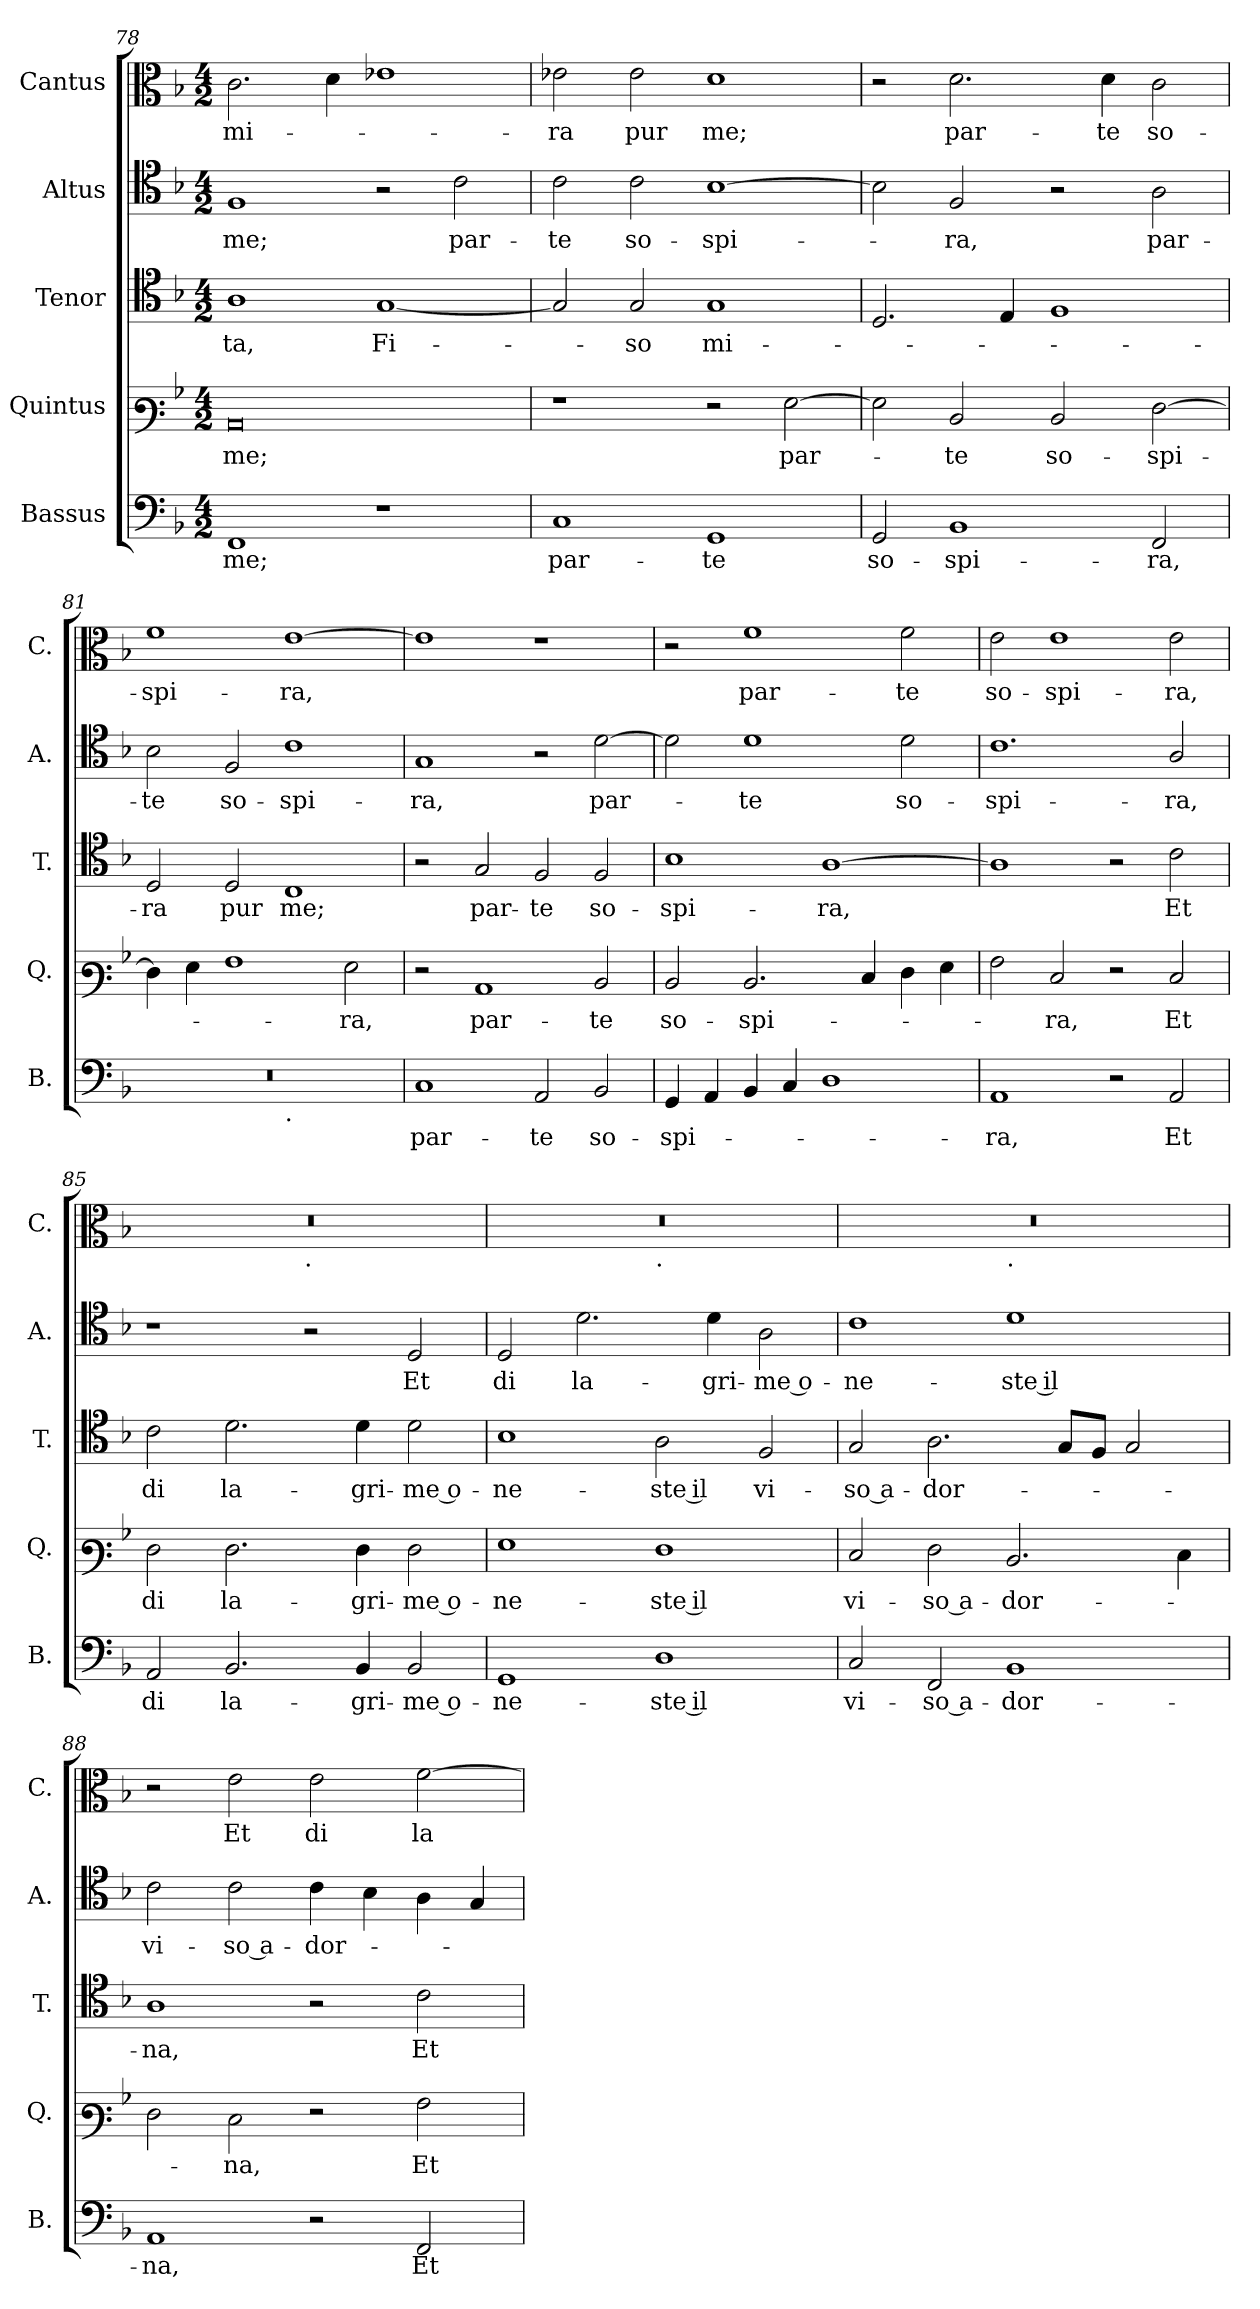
**kern	**text	**kern	**text	**kern	**text	**kern	**text	**kern	**text
*part5	*part5	*part4	*part4	*part3	*part3	*part2	*part2	*part1	*part1
*staff5	*staff5	*staff4	*staff4	*staff3	*staff3	*staff2	*staff2	*staff1	*staff1
*I"Bassus	*	*I"Quintus	*	*I"Tenor	*	*I"Altus	*	*I"Cantus	*
*I'B.	*	*I'Q.	*	*I'T.	*	*I'A.	*	*I'C.	*
*clefF4	*	*clefF3	*	*clefC4	*	*clefC4	*	*clefC3	*
*k[b-]	*	*k[b-]	*	*k[b-]	*	*k[b-]	*	*k[b-]	*
*M4/2	*	*M4/2	*	*M4/2	*	*M4/2	*	*M4/2	*
=78	=78	=78	=78	=78	=78	=78	=78	=78	=78
1FF	me;	0C	me;	1A	-ta,	1F	me;	2.c\	mi-
.	.	.	.	.	.	.	.	4d\	.
1r	.	.	.	[1G	Fi-	2r	.	1e-X	.
.	.	.	.	.	.	2c\	par-	.	.
=79	=79	=79	=79	=79	=79	=79	=79	=79	=79
1C	par-	1r	.	2G/]	.	2c\	-te	2e-X\	-ra
.	.	.	.	2G/	-so	2c\	so-	2e-\	pur
1GG	-te	2r	.	1G	mi-	[1B-	-spi-	1d	me;
.	.	[2G\	par-	.	.	.	.	.	.
!!LO:LB:g=z
=80	=80	=80	=80	=80	=80	=80	=80	=80	=80
2GG/	so-	2G\]	.	2.D/	.	2B-\]	.	2r	.
1BB-	-spi-	2D/	-te	.	.	2F/	-ra,	2.d\	par-
.	.	.	.	4E/	.	.	.	.	.
.	.	2D/	so-	1F	.	2r	.	.	.
.	.	.	.	.	.	.	.	4d\	-te
2FF/	-ra,	[2F\	-spi-	.	.	2A\	par-	2c\	so-
=81	=81	=81	=81	=81	=81	=81	=81	=81	=81
*^	*	*	*	*	*	*	*	*	*
0r	1ryy	.	4F\]	.	2D/	-ra	2B-\	-te	1f	-spi-
.	.	.	4G\	.	.	.	.	.	.	.
.	.	.	1A	.	2D/	pur	2F/	so-	.	.
!	!LO:TX:b:t=.	!	!	!	!	!	!	!	!	!
.	1ryy	.	.	.	1C	me;	1c	-spi-	[1e	-ra,
.	.	.	2G\	-ra,	.	.	.	.	.	.
*v	*v	*	*	*	*	*	*	*	*	*
=82	=82	=82	=82	=82	=82	=82	=82	=82	=82
1C	par-	2r	.	2r	.	1G	-ra,	1e]	.
.	.	1C	par-	2G/	par-	.	.	.	.
2AA/	-te	.	.	2F/	-te	2r	.	1r	.
2BB-/	so-	2D/	-te	2F/	so-	[2d\	par-	.	.
=83	=83	=83	=83	=83	=83	=83	=83	=83	=83
4GG/	-spi-	2D/	so-	1B-	-spi-	2d\]	.	2r	.
4AA/	.	.	.	.	.	.	.	.	.
4BB-/	.	2.D/	-spi-	.	.	1d	-te	1f	par-
4C/	.	.	.	.	.	.	.	.	.
1D	.	.	.	[1A	-ra,	.	.	.	.
.	.	4E/	.	.	.	.	.	.	.
.	.	4F\	.	.	.	2d\	so-	2f\	-te
.	.	4G\	.	.	.	.	.	.	.
=84	=84	=84	=84	=84	=84	=84	=84	=84	=84
1AA	-ra,	2A\	.	1A]	.	1.c	-spi-	2e\	so-
.	.	2E/	-ra,	.	.	.	.	1e	-spi-
2r	.	2r	.	2r	.	.	.	.	.
2AA/	Et	2E/	Et	2c\	Et	2A/	-ra,	2e\	-ra,
=85	=85	=85	=85	=85	=85	=85	=85	=85	=85
*	*	*	*	*	*	*	*	*^	*
2AA/	di	2F\	di	2c\	di	1r	.	0r	1ryy	.
2.BB-/	la-	2.F\	la-	2.d\	la-	.	.	.	.	.
!	!	!	!	!	!	!	!	!	!LO:TX:b:t=.	!
.	.	.	.	.	.	2r	.	.	1ryy	.
4BB-/	-gri-	4F\	-gri-	4d\	-gri-	.	.	.	.	.
2BB-/	-me o-	2F\	-me o-	2d\	-me o-	2D/	Et	.	.	.
=86	=86	=86	=86	=86	=86	=86	=86	=86	=86	=86
1GG	-ne-	1G	-ne-	1B-	-ne-	2D/	di	0r	1ryy	.
.	.	.	.	.	.	2.d\	la-	.	.	.
!	!	!	!	!	!	!	!	!	!LO:TX:b:t=.	!
1D	-ste il	1F	-ste il	2A\	-ste il	.	.	.	1ryy	.
.	.	.	.	.	.	4d\	-gri-	.	.	.
.	.	.	.	2F/	vi-	2A\	-me o-	.	.	.
!!LO:PB:g=z	!!
=87	=87	=87	=87	=87	=87	=87	=87	=87	=87	=87
2C/	vi-	2E/	vi-	2G/	-so a-	1c	-ne-	0r	1ryy	.
2FF/	-so a-	2F\	-so a-	2.A\	-dor-	.	.	.	.	.
!	!	!	!	!	!	!	!	!	!LO:TX:b:t=.	!
1BB-	-dor-	2.D/	-dor-	.	.	1d	-ste il	.	1ryy	.
.	.	.	.	8G/L	.	.	.	.	.	.
.	.	.	.	8F/J	.	.	.	.	.	.
.	.	.	.	2G/	.	.	.	.	.	.
.	.	4E\	.	.	.	.	.	.	.	.
*	*	*	*	*	*	*	*	*v	*v	*
=88	=88	=88	=88	=88	=88	=88	=88	=88	=88
1AA	-na,	2F\	.	1A	-na,	2c\	vi-	2r	.
.	.	2E\	-na,	.	.	2c\	-so a-	2e\	Et
2r	.	2r	.	2r	.	4c\	-dor-	2e\	di
.	.	.	.	.	.	4B-\	.	.	.
2FF/	Et	2A\	Et	2c\	Et	4A\	.	[2f\	la-
.	.	.	.	.	.	4G/	.	.	.
=	=	=	=	=	=	=	=	=	=
*-	*-	*-	*-	*-	*-	*-	*-	*-	*-
